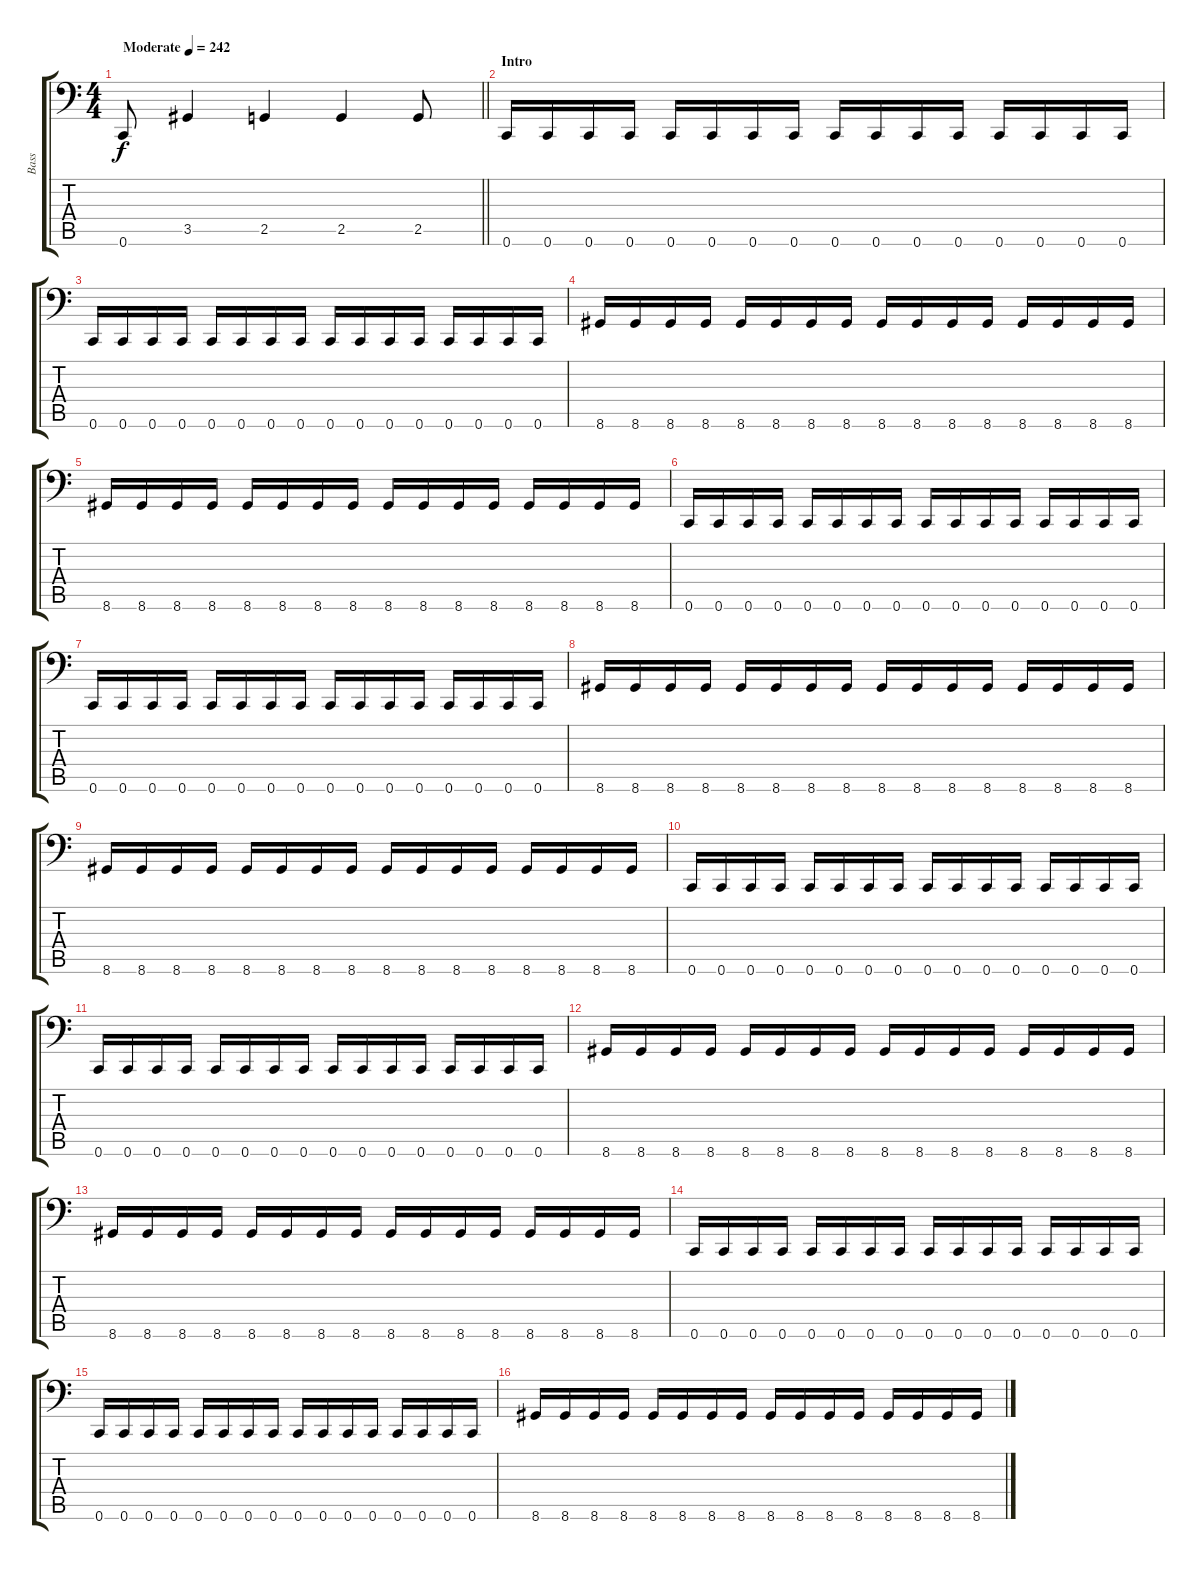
\track ("Bass" "Bass") {instrument electricbasspick}
\staff {score tabs}
\tuning (C3 G2 Eb2 Bb1 F1 C1) {hide}
\ts (4 4)
\tempo (242 "Moderate")
\clef f4
\barLineRight lightlight
\ks c
0.6.8{dy f instrument electricbasspick} 3.5.4 2.5.4 2.5.4 2.5.8 |
\section ("" "Intro")
0.6.16 0.6.16 0.6.16 0.6.16 0.6.16 0.6.16 0.6.16 0.6.16 0.6.16 0.6.16 0.6.16 0.6.16 0.6.16 0.6.16 0.6.16 0.6.16 |
0.6.16 0.6.16 0.6.16 0.6.16 0.6.16 0.6.16 0.6.16 0.6.16 0.6.16 0.6.16 0.6.16 0.6.16 0.6.16 0.6.16 0.6.16 0.6.16 |
8.6.16 8.6.16 8.6.16 8.6.16 8.6.16 8.6.16 8.6.16 8.6.16 8.6.16 8.6.16 8.6.16 8.6.16 8.6.16 8.6.16 8.6.16 8.6.16 |
8.6.16 8.6.16 8.6.16 8.6.16 8.6.16 8.6.16 8.6.16 8.6.16 8.6.16 8.6.16 8.6.16 8.6.16 8.6.16 8.6.16 8.6.16 8.6.16 |
0.6.16 0.6.16 0.6.16 0.6.16 0.6.16 0.6.16 0.6.16 0.6.16 0.6.16 0.6.16 0.6.16 0.6.16 0.6.16 0.6.16 0.6.16 0.6.16 |
0.6.16 0.6.16 0.6.16 0.6.16 0.6.16 0.6.16 0.6.16 0.6.16 0.6.16 0.6.16 0.6.16 0.6.16 0.6.16 0.6.16 0.6.16 0.6.16 |
8.6.16 8.6.16 8.6.16 8.6.16 8.6.16 8.6.16 8.6.16 8.6.16 8.6.16 8.6.16 8.6.16 8.6.16 8.6.16 8.6.16 8.6.16 8.6.16 |
8.6.16 8.6.16 8.6.16 8.6.16 8.6.16 8.6.16 8.6.16 8.6.16 8.6.16 8.6.16 8.6.16 8.6.16 8.6.16 8.6.16 8.6.16 8.6.16 |
0.6.16 0.6.16 0.6.16 0.6.16 0.6.16 0.6.16 0.6.16 0.6.16 0.6.16 0.6.16 0.6.16 0.6.16 0.6.16 0.6.16 0.6.16 0.6.16 |
0.6.16 0.6.16 0.6.16 0.6.16 0.6.16 0.6.16 0.6.16 0.6.16 0.6.16 0.6.16 0.6.16 0.6.16 0.6.16 0.6.16 0.6.16 0.6.16 |
8.6.16 8.6.16 8.6.16 8.6.16 8.6.16 8.6.16 8.6.16 8.6.16 8.6.16 8.6.16 8.6.16 8.6.16 8.6.16 8.6.16 8.6.16 8.6.16 |
8.6.16 8.6.16 8.6.16 8.6.16 8.6.16 8.6.16 8.6.16 8.6.16 8.6.16 8.6.16 8.6.16 8.6.16 8.6.16 8.6.16 8.6.16 8.6.16 |
0.6.16 0.6.16 0.6.16 0.6.16 0.6.16 0.6.16 0.6.16 0.6.16 0.6.16 0.6.16 0.6.16 0.6.16 0.6.16 0.6.16 0.6.16 0.6.16 |
0.6.16 0.6.16 0.6.16 0.6.16 0.6.16 0.6.16 0.6.16 0.6.16 0.6.16 0.6.16 0.6.16 0.6.16 0.6.16 0.6.16 0.6.16 0.6.16 |
8.6.16 8.6.16 8.6.16 8.6.16 8.6.16 8.6.16 8.6.16 8.6.16 8.6.16 8.6.16 8.6.16 8.6.16 8.6.16 8.6.16 8.6.16 8.6.16
